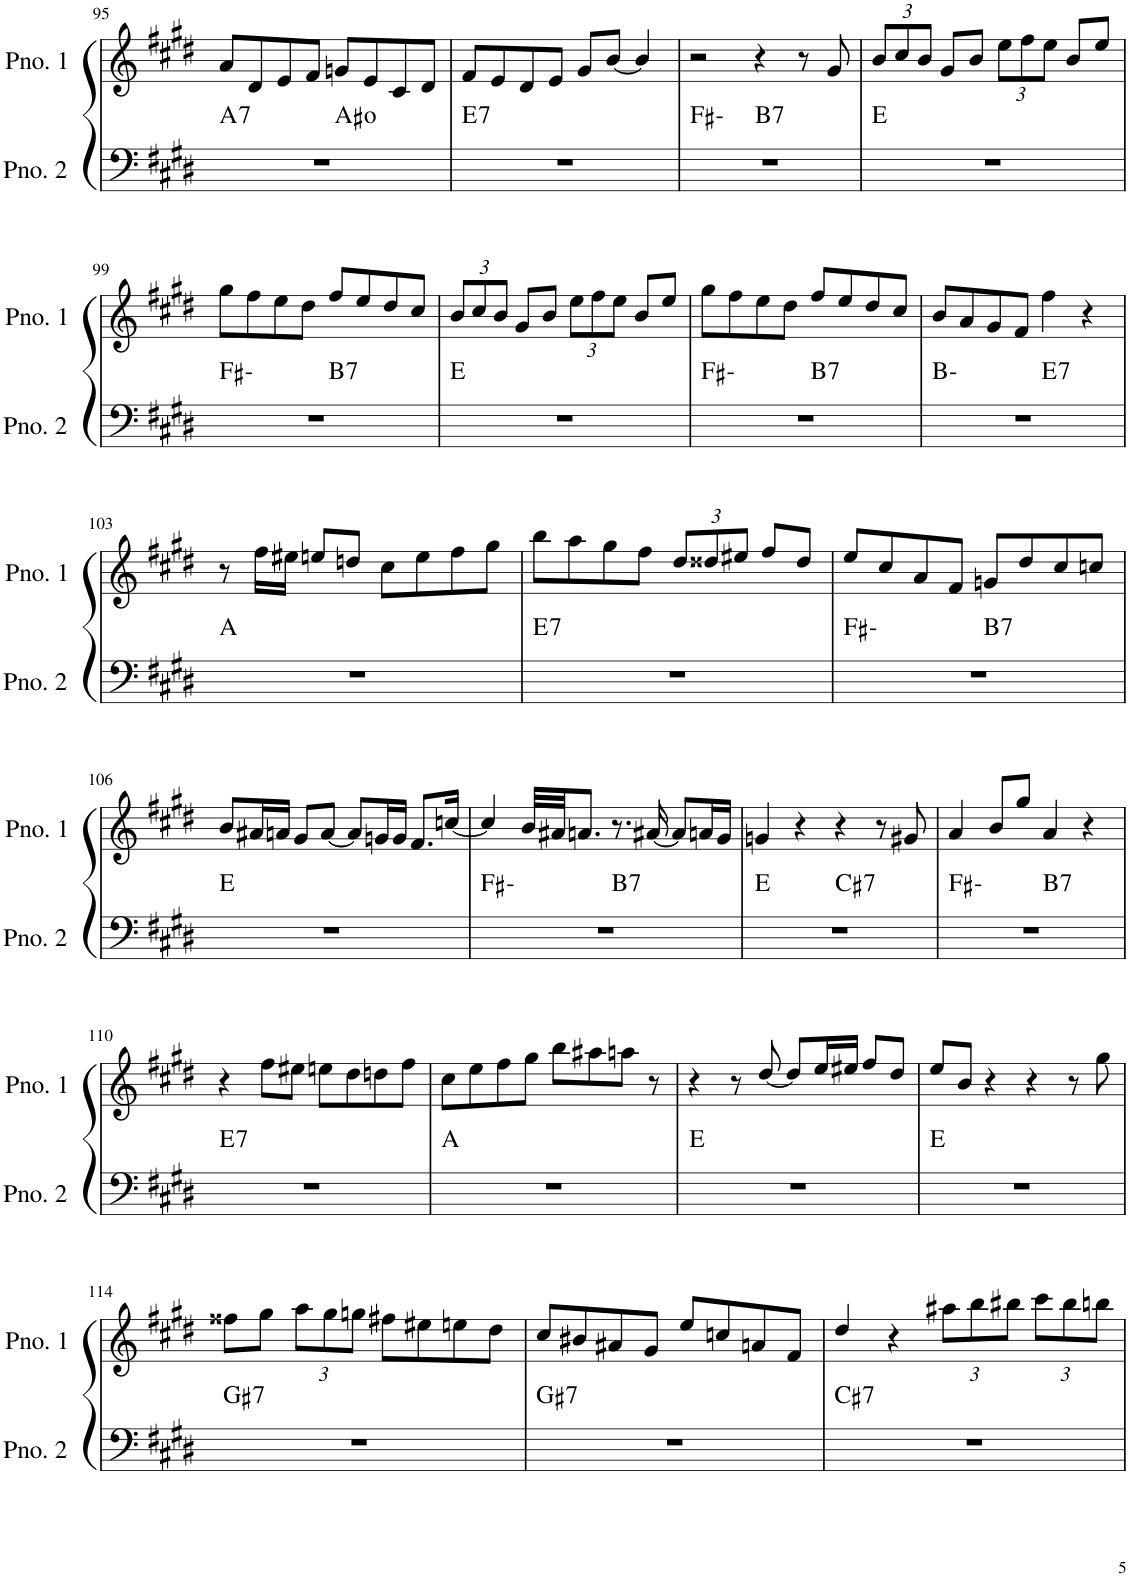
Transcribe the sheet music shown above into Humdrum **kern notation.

**kern	**harte	**kern
*part2	*part2	*part1
*staff2	*	*staff1
*I"ピアノ 2	*	*I"ピアノ 1
!!LO:PB:g=z
*clefF4	*	*clefG2
*k[f#c#g#d#]	*	*k[f#c#g#d#]
*M4/4	*	*M4/4
=95	=95	=95
!	!LO:H:kt=7	!
*^	*	*
1r	2ryy	A:7	8a/L
.	.	.	8d#/
.	.	.	8e/
.	.	.	8f#/J
.	2ryy	A#:dim	8gn/L
.	.	.	8e/
.	.	.	8c#/
.	.	.	8d#/J
=96	=96	=96	=96
!	!	!LO:H:kt=7	!
*v	*v	*	*
1r	E:7	8f#/L
.	.	8e/
.	.	8d#/
.	.	8e/J
.	.	8g#/L
.	.	[8b/J
.	.	4b/]
=97	=97	=97
*^	*	*
1r	2ryy	F#:min	2r
!	!	!LO:H:kt=7	!
.	2ryy	B:7	4r
.	.	.	8r
.	.	.	8g#/
*v	*v	*	*
=98	=98	=98
*	*	*Xbrackettup
1r	E:maj	12b/L
.	.	12cc#/
.	.	12b/J
.	.	8g#/L
.	.	8b/J
.	.	12ee\L
.	.	12ff#\
.	.	12ee\J
.	.	8b/L
.	.	8ee/J
!!LO:LB:g=z
=99	=99	=99
*^	*	*
1r	2ryy	F#:min	8gg#\L
.	.	.	8ff#\
.	.	.	8ee\
.	.	.	8dd#\J
!	!	!LO:H:kt=7	!
.	2ryy	B:7	8ff#/L
.	.	.	8ee/
.	.	.	8dd#/
.	.	.	8cc#/J
*v	*v	*	*
=100	=100	=100
1r	E:maj	12b/L
.	.	12cc#/
.	.	12b/J
.	.	8g#/L
.	.	8b/J
.	.	12ee\L
.	.	12ff#\
.	.	12ee\J
.	.	8b/L
.	.	8ee/J
=101	=101	=101
*^	*	*
1r	2ryy	F#:min	8gg#\L
.	.	.	8ff#\
.	.	.	8ee\
.	.	.	8dd#\J
!	!	!LO:H:kt=7	!
.	2ryy	B:7	8ff#/L
.	.	.	8ee/
.	.	.	8dd#/
.	.	.	8cc#/J
=102	=102	=102	=102
1r	2ryy	B:min	8b/L
.	.	.	8a/
.	.	.	8g#/
.	.	.	8f#/J
!	!	!LO:H:kt=7	!
.	2ryy	E:7	4ff#\
.	.	.	4r
*v	*v	*	*
!!LO:LB:g=z
=103	=103	=103
1r	A:maj	8r
.	.	16ff#\LL
.	.	16ee#X\JJ
.	.	8een/L
.	.	8ddn/J
.	.	8cc#\L
.	.	8ee\
.	.	8ff#\
.	.	8gg#\J
=104	=104	=104
!	!LO:H:kt=7	!
1r	E:7	8bb\L
.	.	8aa\
.	.	8gg#\
.	.	8ff#\J
.	.	12dd#/L
.	.	12dd##X/
.	.	12ee#X/J
.	.	8ff#/L
.	.	8dd##/J
=105	=105	=105
*^	*	*
1r	2ryy	F#:min	8ee/L
.	.	.	8cc#/
.	.	.	8a/
.	.	.	8f#/J
!	!	!LO:H:kt=7	!
.	2ryy	B:7	8gn/L
.	.	.	8dd#/
.	.	.	8cc#/
.	.	.	8ccn/J
*v	*v	*	*
!!LO:LB:g=z
=106	=106	=106
1r	E:maj	8b/L
.	.	16a#X/L
.	.	16an/JJ
.	.	8g#/L
.	.	[8a/J
.	.	8a/L]
.	.	16gn/L
.	.	16g/JJ
.	.	8.f#/L
.	.	[16ccn/Jk
=107	=107	=107
*^	*	*
1r	2ryy	F#:min	4cc/]
.	.	.	32b/LLL
.	.	.	32a#X/JJ
.	.	.	8.an/J
!	!	!LO:H:kt=7	!
.	2ryy	B:7	8.r
.	.	.	[16a#X/
.	.	.	8a#/L]
.	.	.	16an/L
.	.	.	16g#/JJ
=108	=108	=108	=108
1r	2ryy	E:maj	4gn/
.	.	.	4r
!	!	!LO:H:kt=7	!
.	2ryy	C#:7	4r
.	.	.	8r
.	.	.	8g#X/
=109	=109	=109	=109
1r	2ryy	F#:min	4a/
.	.	.	8b/L
.	.	.	8gg#/J
!	!	!LO:H:kt=7	!
.	2ryy	B:7	4a/
.	.	.	4r
!!LO:LB:g=z
=110	=110	=110	=110
!	!	!LO:H:kt=7	!
*v	*v	*	*
1r	E:7	4r
.	.	8ff#\L
.	.	8ee#X\J
.	.	8een\L
.	.	8dd#\
.	.	8ddn\
.	.	8ff#\J
=111	=111	=111
1r	A:maj	8cc#\L
.	.	8ee\
.	.	8ff#\
.	.	8gg#\J
.	.	8bb\L
.	.	8aa#X\
.	.	8aan\J
.	.	8r
=112	=112	=112
1r	E:maj	4r
.	.	8r
.	.	[8dd#/
.	.	8dd#/L]
.	.	16ee/L
.	.	16ee#X/JJ
.	.	8ff#/L
.	.	8dd#/J
=113	=113	=113
1r	E:maj	8ee/L
.	.	8b/J
.	.	4r
.	.	4r
.	.	8r
.	.	8gg#\
!!LO:LB:g=z
=114	=114	=114
!	!LO:H:kt=7	!
1r	G#:7	8ff##X\L
.	.	8gg#\J
.	.	12aa\L
.	.	12gg#\
.	.	12ggn\J
.	.	8ff#X\L
.	.	8ee#X\
.	.	8een\
.	.	8dd#\J
=115	=115	=115
!	!LO:H:kt=7	!
1r	G#:7	8cc#/L
.	.	8b#X/
.	.	8a#X/
.	.	8g#/J
.	.	8ee/L
.	.	8ccn/
.	.	8an/
.	.	8f#/J
=116	=116	=116
!	!LO:H:kt=7	!
1r	C#:7	4dd#/
.	.	4r
.	.	12aa#X\L
.	.	12bb\
.	.	12bb#X\J
.	.	12ccc#\L
.	.	12bb#\
.	.	12bbn\J
=	=	=
*-	*-	*-
